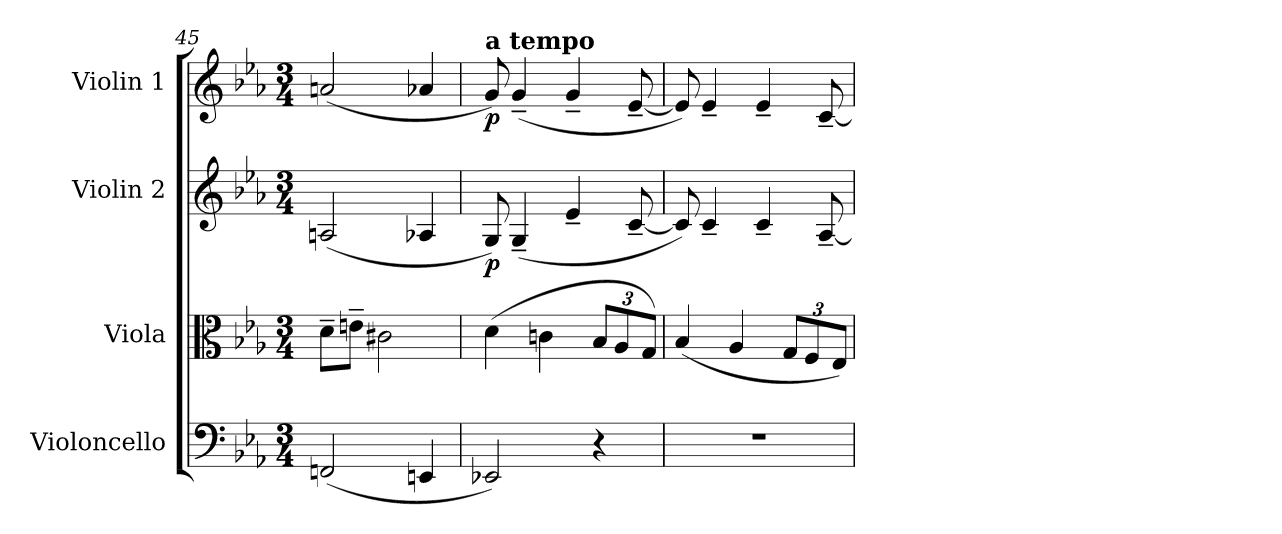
**kern	**kern	**dynam	**kern	**dynam	**kern	**dynam
*part4	*part3	*part3	*part2	*part2	*part1	*part1
*staff4	*staff3	*staff3	*staff2	*staff2	*staff1	*staff1
*I"Violoncello	*I"Viola	*	*I"Violin 2	*	*I"Violin 1	*
*I'Vc	*I'Vla	*	*I'Vln	*	*I'Vln	*
!!LO:PB:g=z
*clefF4	*clefC3	*	*clefG2	*	*clefG2	*
*k[b-e-a-]	*k[b-e-a-]	*	*k[b-e-a-]	*	*k[b-e-a-]	*
*M3/4	*M3/4	*	*M3/4	*	*M3/4	*
=45	=45	=45	=45	=45	=45	=45
(2FFn/	8d~\L	.	(<2An/	.	(2an/	.
.	8en~\J	.	.	.	.	.
.	2c#X\	.	.	.	.	.
4EEn/	.	.	4A-X/	.	4a-X/	.
=46	=46	=46	=46	=46	=46	=46
!	!	!	!	!	!LO:TX:a:B:t=a tempo	!
!	!	!LO:DY:b	!	!	!	!
!	!	!LO:DY:n=1:b	!	!LO:DY:b	!	!LO:DY:b
2EE-X/)	(<4d\	mf other-dynamics	8G/)	p	8g/)	p
.	.	.	(4G~/	.	(4g~/	.
.	4cn\	.	.	.	.	.
.	.	.	4e-~/	.	4g~/	.
*	*Xbrackettup	*	*	*	*	*
4r	12B-/L	.	.	.	.	.
.	12A-/	.	.	.	.	.
.	.	.	[8c~/	.	[8e-~/	.
.	12G/J)	.	.	.	.	.
=47	=47	=47	=47	=47	=47	=47
2.r	(4B-/	.	8c/])	.	8e-/])	.
.	.	.	4c~/	.	4e-~/	.
.	4A-/	.	.	.	.	.
.	.	.	4c~/	.	4e-~/	.
.	12G/L	.	.	.	.	.
.	12F/	.	.	.	.	.
.	.	.	[8A-~/	.	[8c~/	.
.	12E-/J)	.	.	.	.	.
=	=	=	=	=	=	=
*-	*-	*-	*-	*-	*-	*-
